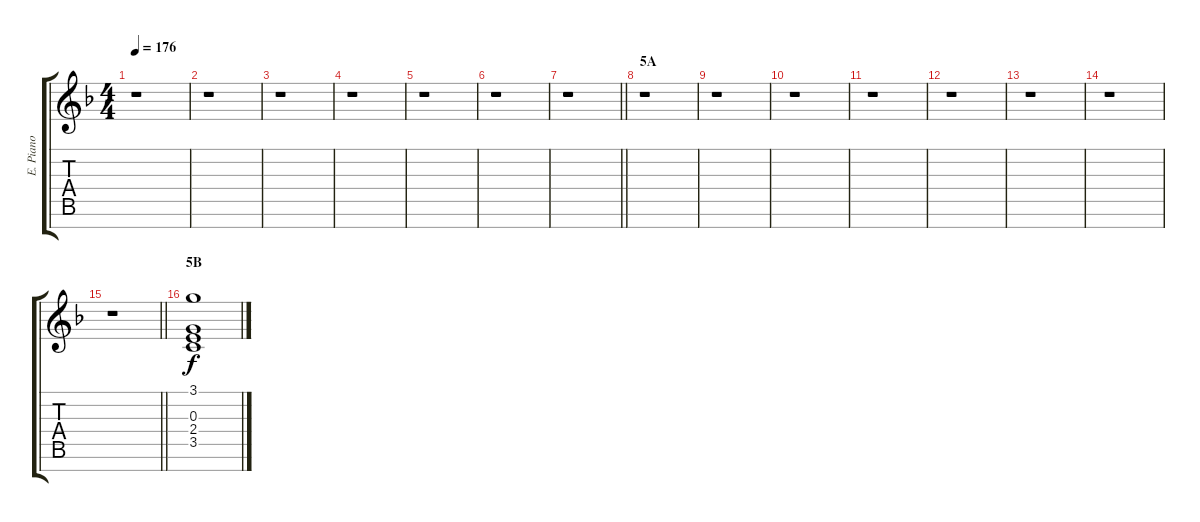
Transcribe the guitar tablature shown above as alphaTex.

\track ("E. Piano" "E. Piano") {instrument acousticgrandpiano}
\staff {score tabs}
\tuning (E5 B4 G4 D4 A3 E3 B2) {hide}
\ts (4 4)
\tempo 176
\clef g2
\ks f
r.1{dy f} |
r.1 |
r.1 |
r.1 |
r.1 |
r.1 |
\barLineRight lightlight
r.1 |
\section ("" "5A")
r.1 |
r.1 |
r.1 |
r.1 |
r.1 |
r.1 |
r.1 |
\barLineRight lightlight
r.1 |
\section ("" "5B")
(3.1 0.3 2.4 3.5).1
